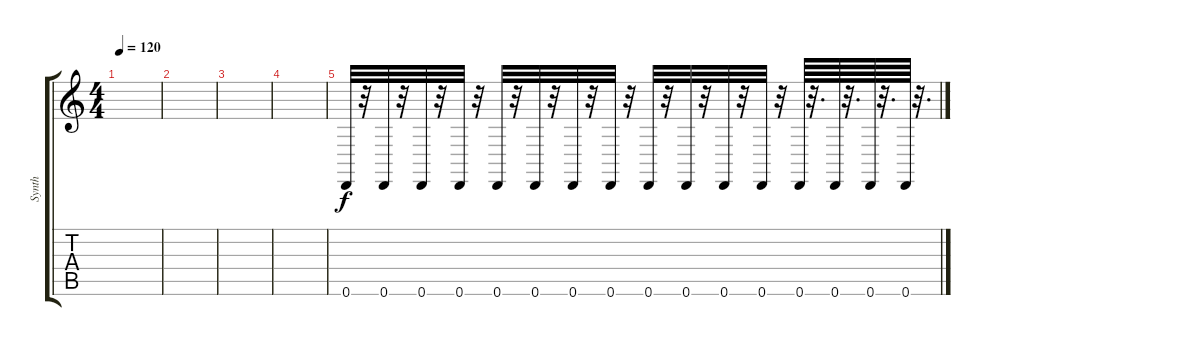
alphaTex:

\track ("Synth" "Synth") {instrument lead8bassandlead}
\staff {score tabs}
\tuning (D4 A3 F3 C3 G2 D2) {hide}
\ts (4 4)
\tempo 120
\clef g2
\ks c
|
|
|
|
0.6.32 r.32 0.6.32 r.32 0.6.32 r.32 0.6.32 r.32 0.6.32 r.32 0.6.32 r.32 0.6.32 r.32 0.6.32 r.32 0.6.32 r.32 0.6.32 r.32 0.6.32 r.32 0.6.32 r.32 0.6.64 r.32{d} 0.6.64 r.32{d} 0.6.64 r.32{d} 0.6.64 r.32{d}
